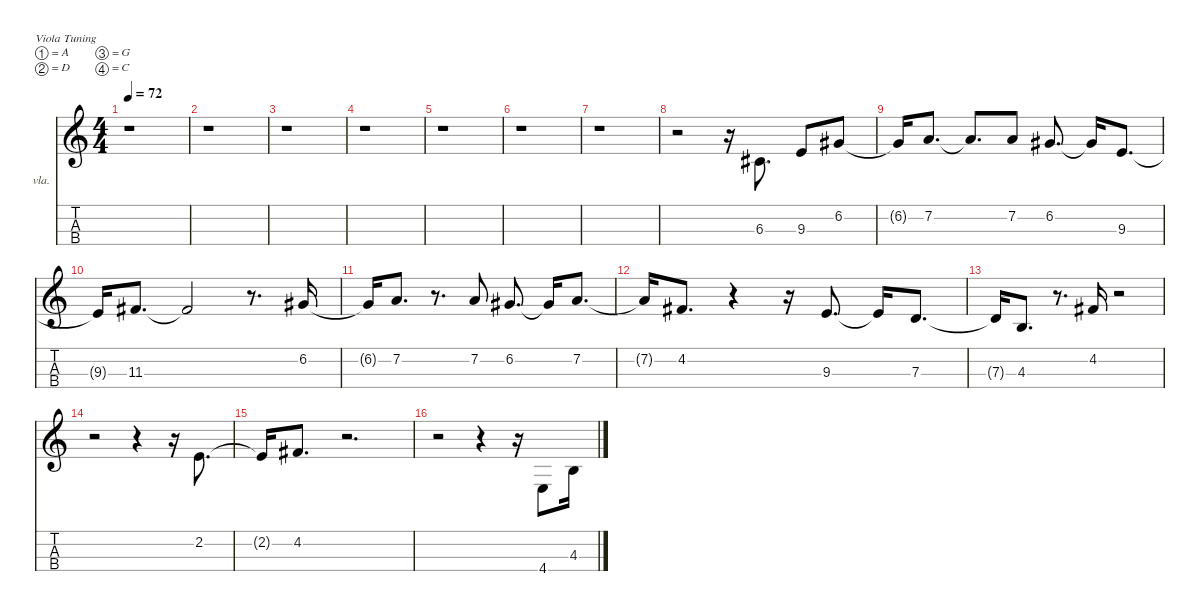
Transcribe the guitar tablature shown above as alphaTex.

\hideDynamics
\bracketExtendMode nobrackets
\firstSystemTrackNameOrientation horizontal
\otherSystemsTrackNameOrientation horizontal
\track ("Viola" "vla.") {instrument viola}
\staff {score tabs}
\tuning (A4 D4 G3 C3)
\ts (4 4)
\tempo 72
\clef g2
\ks aminor
r.1{dy mf beam Down} |
r.1{beam Down} |
r.1{beam Down} |
r.1{beam Down} |
r.1{beam Down} |
r.1{beam Down} |
r.1{beam Down} |
r.2{beam Down} r.16{beam Down} 6.3{acc #}.8{d beam Up} 9.3.8{beam Up} 6.2{acc #}.8{beam Up} |
6.2{t acc #}.16{beam Up} 7.2.8{d beam Up} 7.2{t}.8{d beam Up} 7.2.8{beam Up} 6.2{acc #}.8{d beam Up} 6.2{t acc #}.16{beam Up} 9.3.8{d beam Up} |
9.3{t}.16{beam Up} 11.3{acc #}.8{d beam Up} 11.3{t acc #}.2{beam Up} r.8{d beam Up} 6.2{acc #}.16{beam Up} |
6.2{t acc #}.16{beam Up} 7.2.8{d beam Up} r.8{d beam Up} 7.2.8{beam Up} 6.2{acc #}.8{d beam Up} 6.2{t acc #}.16{beam Up} 7.2.8{d beam Up} |
7.2{t}.16{beam Up} 4.2{acc #}.8{d beam Up} r.4{beam Up} r.16{beam Up} 9.3.8{d beam Up} 9.3{t}.16{beam Up} 7.3.8{d beam Up} |
7.3{t}.16{beam Up} 4.3.8{d beam Up} r.8{d beam Up} 4.2{acc #}.16{beam Up} r.2{beam Up} |
r.2{beam Down} r.4{beam Down} r.16{beam Down} 2.2.8{d beam Up} |
2.2{t}.16{beam Up} 4.2{acc #}.8{d beam Up} r.2{d beam Up} |
r.2{beam Down} r.4{beam Down} r.16{beam Down} 4.4.8{beam Up} 4.3.16{beam Up}
